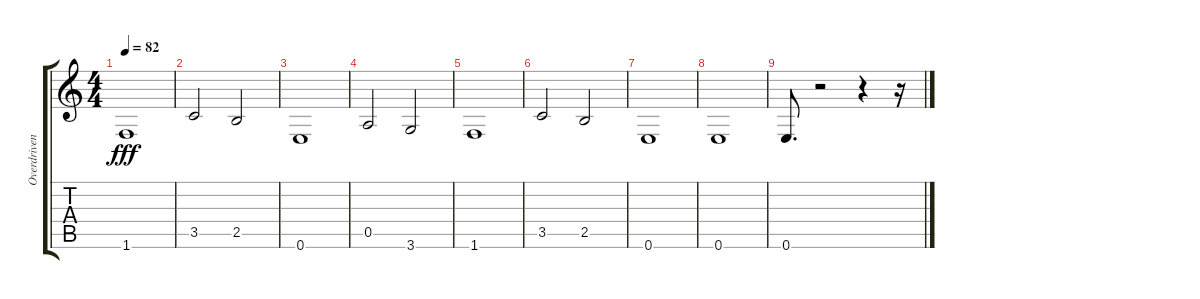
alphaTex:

\track ("Overdriven Guitar" "Overdriven") {instrument distortionguitar}
\staff {score tabs}
\tuning (E4 B3 G3 D3 A2 E2) {hide}
\ts (4 4)
\tempo 82
\clef g2
\ks c
1.6.1{dy fff} |
3.5.2 2.5.2 |
0.6.1 |
0.5.2 3.6.2 |
1.6.1 |
3.5.2 2.5.2 |
0.6.1 |
0.6.1 |
0.6.8{d} r.2 r.4 r.16
